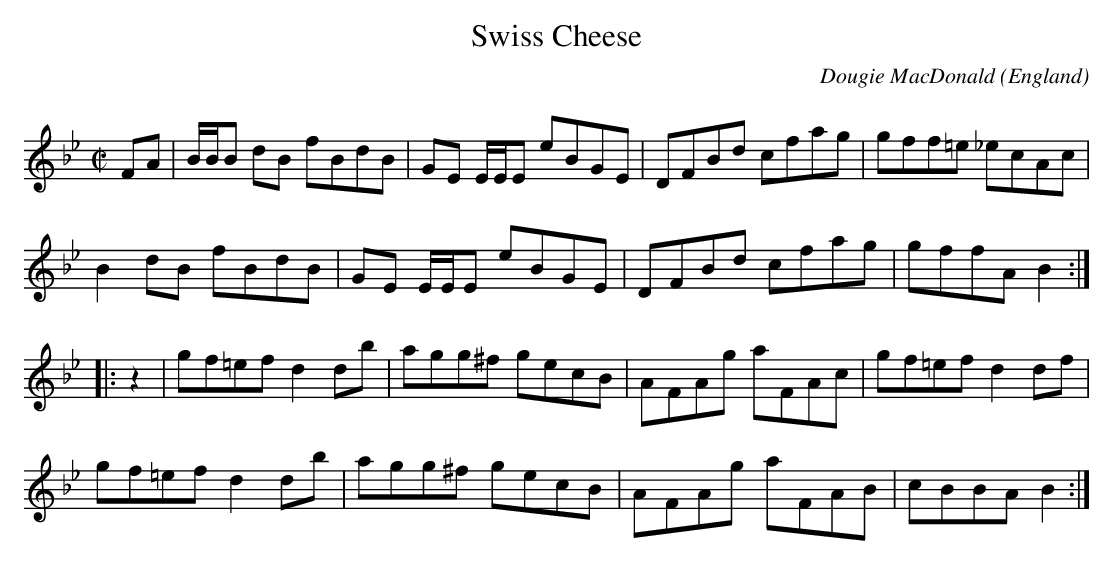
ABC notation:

X:1
T:Swiss Cheese
C:Dougie MacDonald
Q:333
O:England
L:1/8
M:C|
K:Bb
FA|B/B/B dB fBdB|GE E/E/E eBGE|DFBd cfag|gff=e _ecAc|
B2 dB fBdB|GE E/E/E eBGE|DFBd cfag|gffA B2:|
|:z2|gf=ef d2 db|agg^f gecB|AFAg aFAc|gf=ef d2 df|
gf=ef d2 db|agg^f gecB|AFAg aFAB|cBBA B2:|
